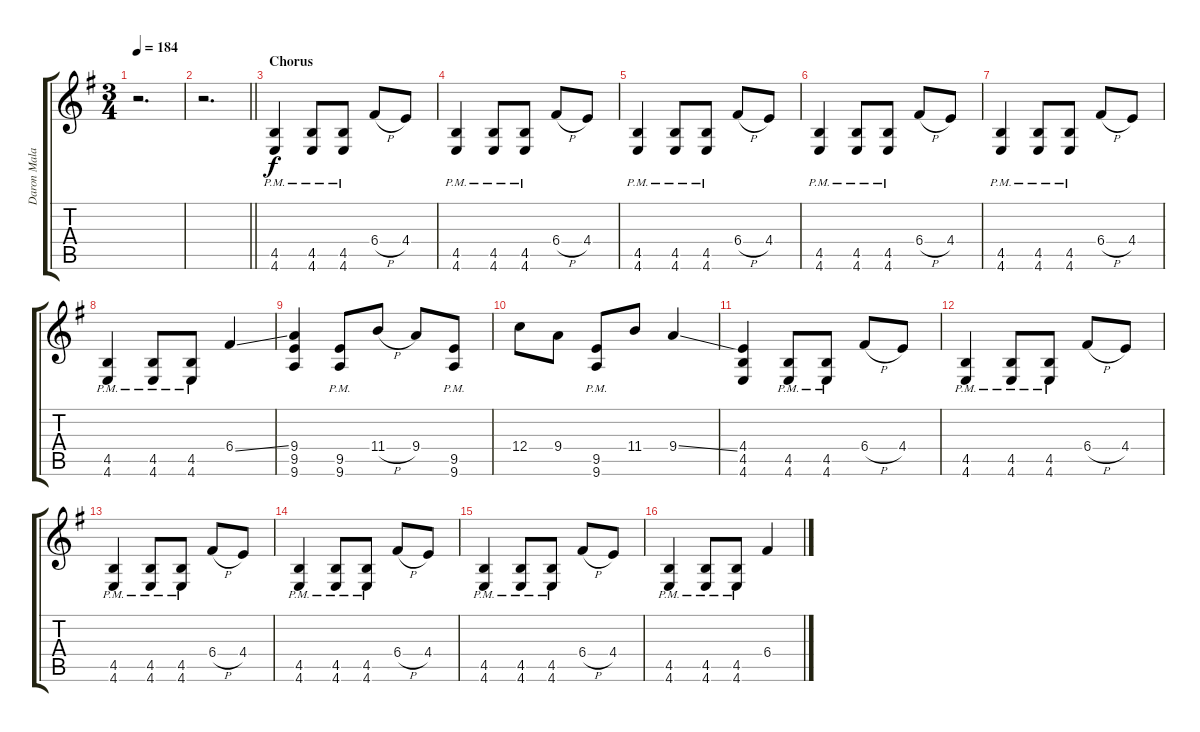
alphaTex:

\track ("Daron Malakian [Guitar 2]" "Daron Mala") {instrument distortionguitar}
\staff {score tabs}
\tuning (D4 A3 F3 C3 G2 C2) {hide}
\ts (3 4)
\tempo 184
\clef g2
\ks eminor
r.2{d dy f} |
\barLineRight lightlight
r.2{d} |
\section ("" "Chorus")
(4.5{pm} 4.6{pm}).4 (4.5{pm} 4.6{pm}).8 (4.5{pm} 4.6{pm}).8 6.4{h}.8 4.4.8 |
(4.5{pm} 4.6{pm}).4 (4.5{pm} 4.6{pm}).8 (4.5{pm} 4.6{pm}).8 6.4{h}.8 4.4.8 |
(4.5{pm} 4.6{pm}).4 (4.5{pm} 4.6{pm}).8 (4.5{pm} 4.6{pm}).8 6.4{h}.8 4.4.8 |
(4.5{pm} 4.6{pm}).4 (4.5{pm} 4.6{pm}).8 (4.5{pm} 4.6{pm}).8 6.4{h}.8 4.4.8 |
(4.5{pm} 4.6{pm}).4 (4.5{pm} 4.6{pm}).8 (4.5{pm} 4.6{pm}).8 6.4{h}.8 4.4.8 |
(4.5{pm} 4.6{pm}).4 (4.5{pm} 4.6{pm}).8 (4.5{pm} 4.6{pm}).8 6.4{ss}.4 |
(9.4 9.5 9.6).4 (9.5{pm} 9.6{pm}).8 11.4{h}.8 9.4.8 (9.5{pm} 9.6{pm}).8 |
12.4.8 9.4.8 (9.5{pm} 9.6{pm}).8 11.4.8 9.4{ss}.4 |
(4.4 4.5 4.6).4 (4.5{pm} 4.6{pm}).8 (4.5{pm} 4.6{pm}).8 6.4{h}.8 4.4.8 |
(4.5{pm} 4.6{pm}).4 (4.5{pm} 4.6{pm}).8 (4.5{pm} 4.6{pm}).8 6.4{h}.8 4.4.8 |
(4.5{pm} 4.6{pm}).4 (4.5{pm} 4.6{pm}).8 (4.5{pm} 4.6{pm}).8 6.4{h}.8 4.4.8 |
(4.5{pm} 4.6{pm}).4 (4.5{pm} 4.6{pm}).8 (4.5{pm} 4.6{pm}).8 6.4{h}.8 4.4.8 |
(4.5{pm} 4.6{pm}).4 (4.5{pm} 4.6{pm}).8 (4.5{pm} 4.6{pm}).8 6.4{h}.8 4.4.8 |
(4.5{pm} 4.6{pm}).4 (4.5{pm} 4.6{pm}).8 (4.5{pm} 4.6{pm}).8 6.4{ss}.4
